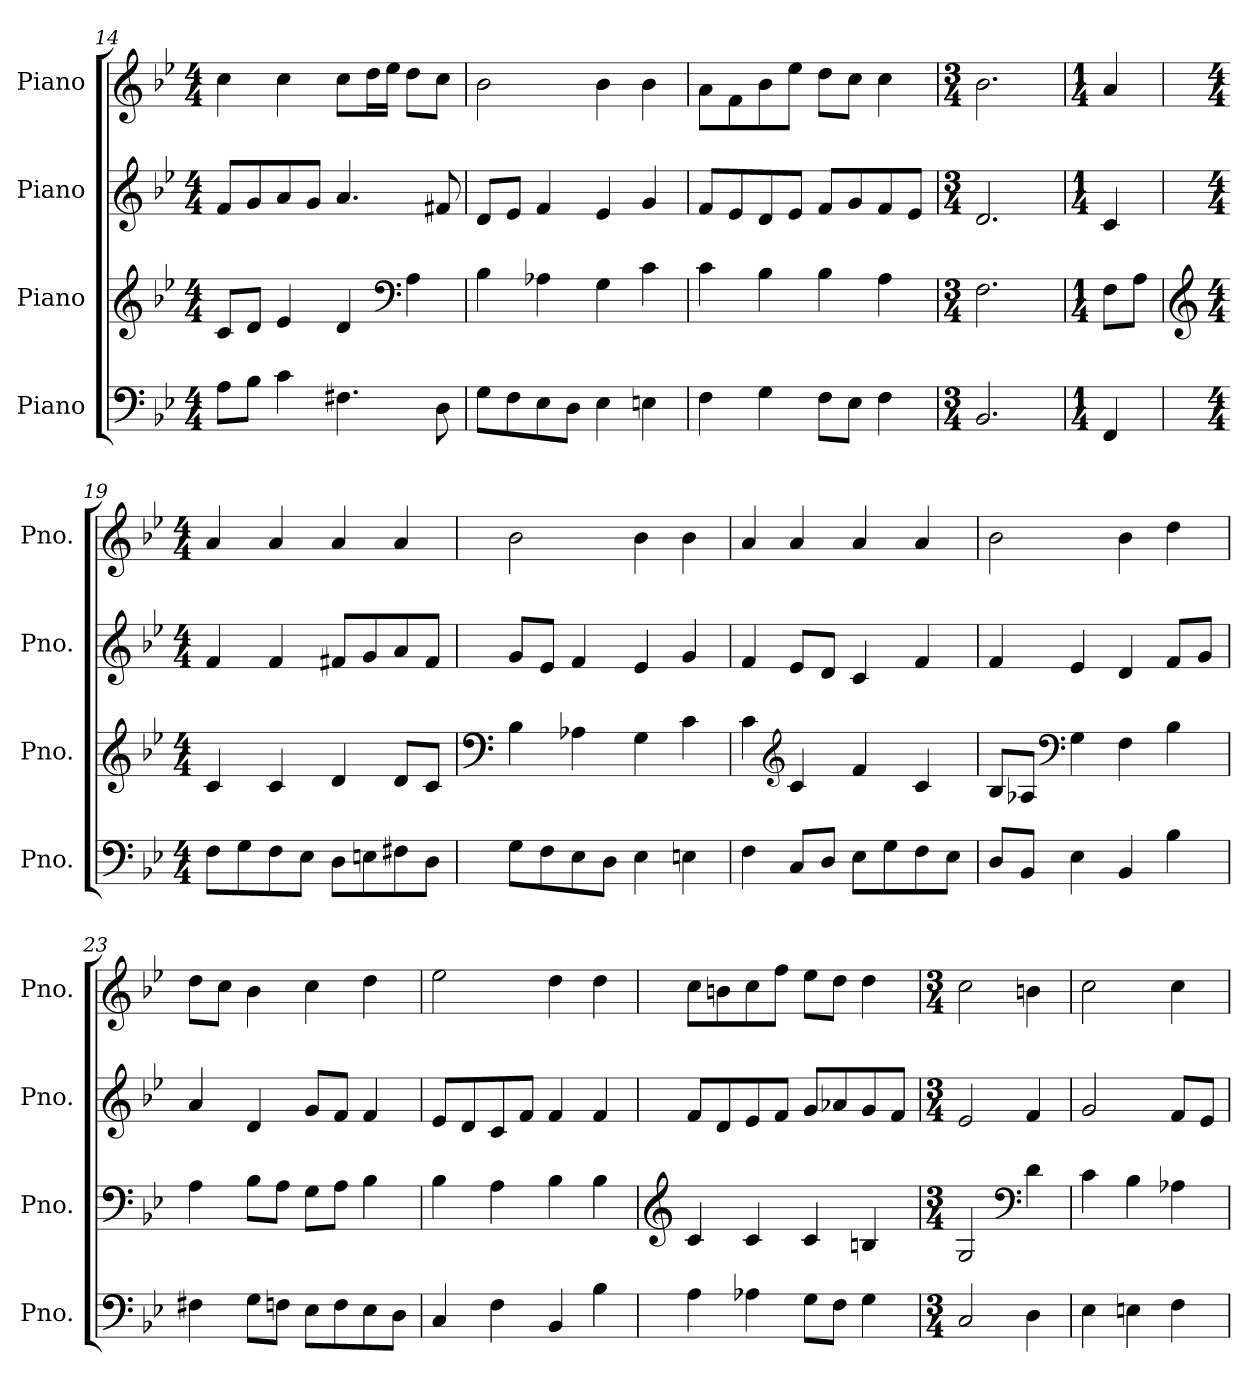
**kern	**kern	**kern	**kern
*part4	*part3	*part2	*part1
*staff4	*staff3	*staff2	*staff1
*I"Piano	*I"Piano	*I"Piano	*I"Piano
*I'Pno.	*I'Pno.	*I'Pno.	*I'Pno.
*clefF4	*clefG2	*clefG2	*clefG2
*k[b-e-]	*k[b-e-]	*k[b-e-]	*k[b-e-]
*M4/4	*M4/4	*M4/4	*M4/4
=14	=14	=14	=14
8A\L	8c/L	8f/L	4cc\
8B-\J	8d/J	8g/	.
4c\	4e-/	8a/	4cc\
.	.	8g/J	.
4.F#X\	4d/	4.a/	8cc\L
.	.	.	16dd\L
.	.	.	16ee-\JJ
*	*clefF4	*	*
.	4A\	.	8dd\L
8D\	.	8f#X/	8cc\J
=15	=15	=15	=15
8G\L	4B-\	8d/L	2b-\
8F\	.	8e-/J	.
8E-\	4A-X\	4f/	.
8D\J	.	.	.
4E-\	4G\	4e-/	4b-\
4En\	4c\	4g/	4b-\
=16	=16	=16	=16
4F\	4c\	8f/L	8a\L
.	.	8e-/	8f\
4G\	4B-\	8d/	8b-\
.	.	8e-/J	8ee-\J
8F\L	4B-\	8f/L	8dd\L
8E-\J	.	8g/	8cc\J
4F\	4A\	8f/	4cc\
.	.	8e-/J	.
=17	=17	=17	=17
*M3/4	*M3/4	*M3/4	*M3/4
2.BB-/	2.F\	2.d/	2.b-\
!!LO:PB:g=z
=18	=18	=18	=18
*M1/4	*M1/4	*M1/4	*M1/4
4FF/	8F\L	4c/	4a/
.	8A\J	.	.
=19	=19	=19	=19
*	*clefG2	*	*
*M4/4	*M4/4	*M4/4	*M4/4
8F\L	4c/	4f/	4a/
8G\	.	.	.
8F\	4c/	4f/	4a/
8E-\J	.	.	.
8D\L	4d/	8f#X/L	4a/
8En\	.	8g/	.
8F#X\	8d/L	8a/	4a/
8D\J	8c/J	8f#/J	.
=20	=20	=20	=20
*	*clefF4	*	*
8G\L	4B-\	8g/L	2b-\
8F\	.	8e-/J	.
8E-\	4A-X\	4f/	.
8D\J	.	.	.
4E-\	4G\	4e-/	4b-\
4En\	4c\	4g/	4b-\
=21	=21	=21	=21
4F\	4c\	4f/	4a/
*	*clefG2	*	*
8C/L	4c/	8e-/L	4a/
8D/J	.	8d/J	.
8E-\L	4f/	4c/	4a/
8G\	.	.	.
8F\	4c/	4f/	4a/
8E-\J	.	.	.
=22	=22	=22	=22
8D/L	8B-/L	4f/	2b-\
8BB-/J	8A-X/J	.	.
*	*clefF4	*	*
4E-\	4G\	4e-/	.
4BB-/	4F\	4d/	4b-\
4B-\	4B-\	8f/L	4dd\
.	.	8g/J	.
!!LO:LB:g=z
=23	=23	=23	=23
4F#X\	4A\	4a/	8dd\L
.	.	.	8cc\J
8G\L	8B-\L	4d/	4b-\
8Fn\J	8A\J	.	.
8E-\L	8G\L	8g/L	4cc\
8F\	8A\J	8f/J	.
8E-\	4B-\	4f/	4dd\
8D\J	.	.	.
=24	=24	=24	=24
4C/	4B-\	8e-/L	2ee-\
.	.	8d/	.
4F\	4A\	8c/	.
.	.	8f/J	.
4BB-/	4B-\	4f/	4dd\
4B-\	4B-\	4f/	4dd\
=25	=25	=25	=25
*	*clefG2	*	*
4A\	4c/	8f/L	8cc\L
.	.	8d/	8bn\
4A-X\	4c/	8e-/	8cc\
.	.	8f/J	8ff\J
8G\L	4c/	8g/L	8ee-\L
8F\J	.	8a-X/	8dd\J
4G\	4Bn/	8g/	4dd\
.	.	8f/J	.
=26	=26	=26	=26
*M3/4	*M3/4	*M3/4	*M3/4
2C/	2G/	2e-/	2cc\
*	*clefF4	*	*
4D\	4d\	4f/	4bn\
=27	=27	=27	=27
4E-\	4c\	2g/	2cc\
4En\	4B-\	.	.
4F\	4A-X\	8f/L	4cc\
.	.	8e-/J	.
=	=	=	=
*-	*-	*-	*-
